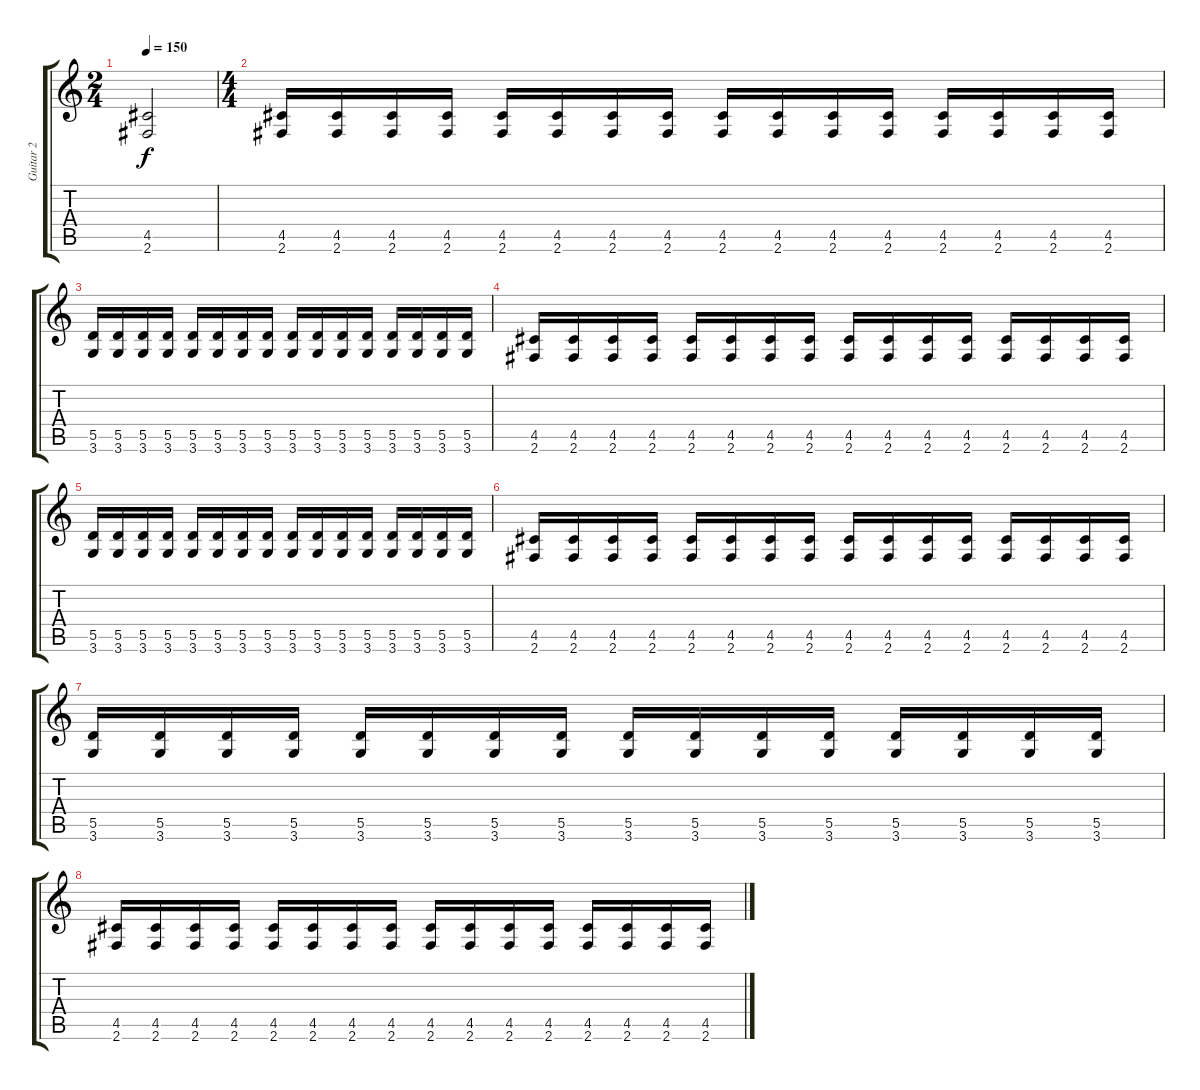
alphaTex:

\track ("Guitar 2" "Guitar 2") {instrument distortionguitar}
\staff {score tabs}
\tuning (E4 B3 G3 D3 A2 E2) {hide}
\ts (2 4)
\tempo 150
\clef g2
\ks c
(4.5{t} 2.6{t}).2{dy f} |
\ts (4 4)
(4.5 2.6).16 (4.5 2.6).16 (4.5 2.6).16 (4.5 2.6).16 (4.5 2.6).16 (4.5 2.6).16 (4.5 2.6).16 (4.5 2.6).16 (4.5 2.6).16 (4.5 2.6).16 (4.5 2.6).16 (4.5 2.6).16 (4.5 2.6).16 (4.5 2.6).16 (4.5 2.6).16 (4.5 2.6).16 |
(5.5 3.6).16 (5.5 3.6).16 (5.5 3.6).16 (5.5 3.6).16 (5.5 3.6).16 (5.5 3.6).16 (5.5 3.6).16 (5.5 3.6).16 (5.5 3.6).16 (5.5 3.6).16 (5.5 3.6).16 (5.5 3.6).16 (5.5 3.6).16 (5.5 3.6).16 (5.5 3.6).16 (5.5 3.6).16 |
(4.5 2.6).16 (4.5 2.6).16 (4.5 2.6).16 (4.5 2.6).16 (4.5 2.6).16 (4.5 2.6).16 (4.5 2.6).16 (4.5 2.6).16 (4.5 2.6).16 (4.5 2.6).16 (4.5 2.6).16 (4.5 2.6).16 (4.5 2.6).16 (4.5 2.6).16 (4.5 2.6).16 (4.5 2.6).16 |
(5.5 3.6).16 (5.5 3.6).16 (5.5 3.6).16 (5.5 3.6).16 (5.5 3.6).16 (5.5 3.6).16 (5.5 3.6).16 (5.5 3.6).16 (5.5 3.6).16 (5.5 3.6).16 (5.5 3.6).16 (5.5 3.6).16 (5.5 3.6).16 (5.5 3.6).16 (5.5 3.6).16 (5.5 3.6).16 |
(4.5 2.6).16 (4.5 2.6).16 (4.5 2.6).16 (4.5 2.6).16 (4.5 2.6).16 (4.5 2.6).16 (4.5 2.6).16 (4.5 2.6).16 (4.5 2.6).16 (4.5 2.6).16 (4.5 2.6).16 (4.5 2.6).16 (4.5 2.6).16 (4.5 2.6).16 (4.5 2.6).16 (4.5 2.6).16 |
(5.5 3.6).16 (5.5 3.6).16 (5.5 3.6).16 (5.5 3.6).16 (5.5 3.6).16 (5.5 3.6).16 (5.5 3.6).16 (5.5 3.6).16 (5.5 3.6).16 (5.5 3.6).16 (5.5 3.6).16 (5.5 3.6).16 (5.5 3.6).16 (5.5 3.6).16 (5.5 3.6).16 (5.5 3.6).16 |
(4.5 2.6).16 (4.5 2.6).16 (4.5 2.6).16 (4.5 2.6).16 (4.5 2.6).16 (4.5 2.6).16 (4.5 2.6).16 (4.5 2.6).16 (4.5 2.6).16 (4.5 2.6).16 (4.5 2.6).16 (4.5 2.6).16 (4.5 2.6).16 (4.5 2.6).16 (4.5 2.6).16 (4.5 2.6).16
